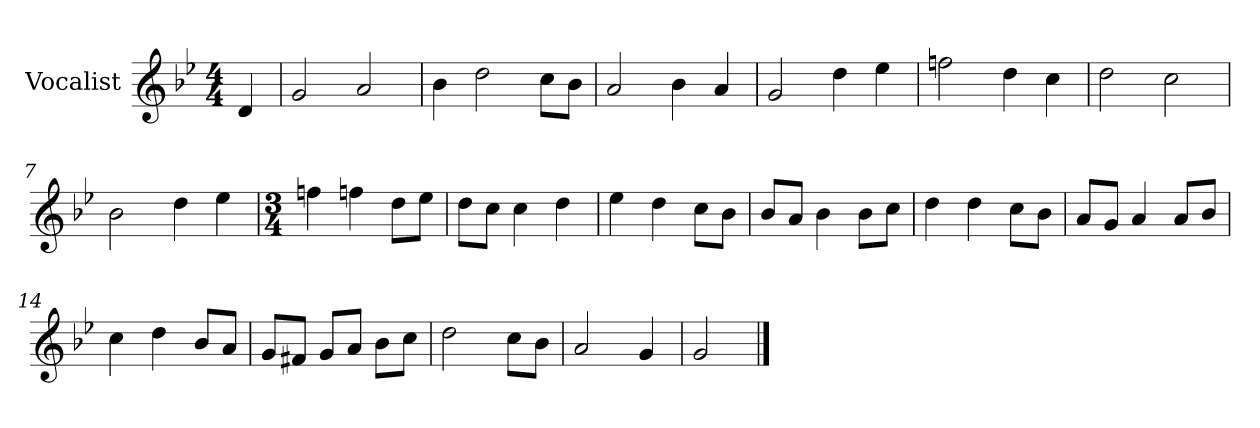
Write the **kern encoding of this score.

**kern
*part1
*staff1
*I"Vocalist
*k[b-e-]
*g:
*M4/4
=
4d
=1
2g
2a
=2
4b-
2dd
8ccL
8b-J
=3
2a
4b-
4a
=4
2g
4dd
4ee-
=5
2ffn
4dd
4cc
=6
2dd
2cc
=7
2b-
4dd
4ee-
=8
*M3/4
4ffn
4ffn
8ddL
8ee-J
=9
8ddL
8ccJ
4cc
4dd
=10
4ee-
4dd
8ccL
8b-J
=11
8b-L
8aJ
4b-
8b-L
8ccJ
=12
4dd
4dd
8ccL
8b-J
=13
8aL
8gJ
4a
8aL
8b-J
=14
4cc
4dd
8b-L
8aJ
=15
8gL
8f#XJ
8gL
8aJ
8b-L
8ccJ
=16
2dd
8ccL
8b-J
=17
2a
4g
=18
2g
==
*-
